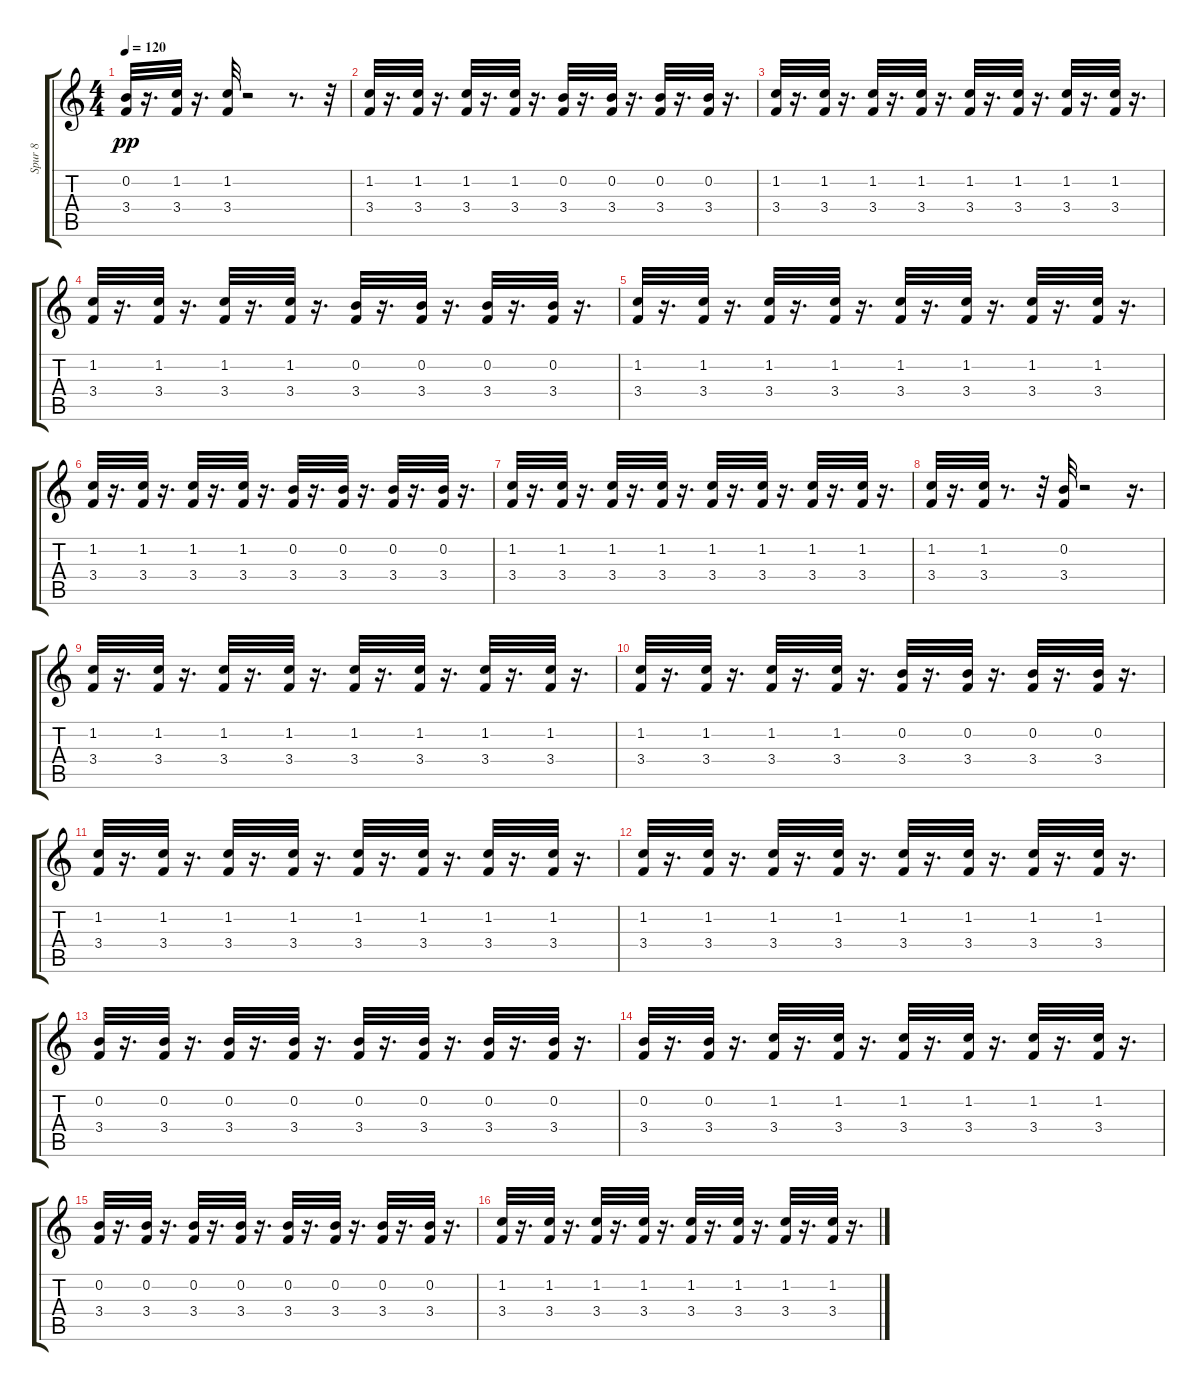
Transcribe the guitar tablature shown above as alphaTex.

\track ("Spur 8" "Spur 8") {instrument synthbass1}
\staff {score tabs}
\tuning (E4 B3 G3 D3 A2 E2) {hide}
\ts (4 4)
\tempo 120
\clef g2
\ks c
(0.2 3.4).32{dy pp} r.16{d} (1.2 3.4).32 r.16{d} (1.2 3.4).32 r.2 r.8{d} r.32 |
(1.2 3.4).32 r.16{d} (1.2 3.4).32 r.16{d} (1.2 3.4).32 r.16{d} (1.2 3.4).32 r.16{d} (0.2 3.4).32 r.16{d} (0.2 3.4).32 r.16{d} (0.2 3.4).32 r.16{d} (0.2 3.4).32 r.16{d} |
(1.2 3.4).32 r.16{d} (1.2 3.4).32 r.16{d} (1.2 3.4).32 r.16{d} (1.2 3.4).32 r.16{d} (1.2 3.4).32 r.16{d} (1.2 3.4).32 r.16{d} (1.2 3.4).32 r.16{d} (1.2 3.4).32 r.16{d} |
(1.2 3.4).32 r.16{d} (1.2 3.4).32 r.16{d} (1.2 3.4).32 r.16{d} (1.2 3.4).32 r.16{d} (0.2 3.4).32 r.16{d} (0.2 3.4).32 r.16{d} (0.2 3.4).32 r.16{d} (0.2 3.4).32 r.16{d} |
(1.2 3.4).32 r.16{d} (1.2 3.4).32 r.16{d} (1.2 3.4).32 r.16{d} (1.2 3.4).32 r.16{d} (1.2 3.4).32 r.16{d} (1.2 3.4).32 r.16{d} (1.2 3.4).32 r.16{d} (1.2 3.4).32 r.16{d} |
(1.2 3.4).32 r.16{d} (1.2 3.4).32 r.16{d} (1.2 3.4).32 r.16{d} (1.2 3.4).32 r.16{d} (0.2 3.4).32 r.16{d} (0.2 3.4).32 r.16{d} (0.2 3.4).32 r.16{d} (0.2 3.4).32 r.16{d} |
(1.2 3.4).32 r.16{d} (1.2 3.4).32 r.16{d} (1.2 3.4).32 r.16{d} (1.2 3.4).32 r.16{d} (1.2 3.4).32 r.16{d} (1.2 3.4).32 r.16{d} (1.2 3.4).32 r.16{d} (1.2 3.4).32 r.16{d} |
(1.2 3.4).32 r.16{d} (1.2 3.4).32 r.8{d} r.32 (0.2 3.4).32 r.2 r.16{d} |
(1.2 3.4).32 r.16{d} (1.2 3.4).32 r.16{d} (1.2 3.4).32 r.16{d} (1.2 3.4).32 r.16{d} (1.2 3.4).32 r.16{d} (1.2 3.4).32 r.16{d} (1.2 3.4).32 r.16{d} (1.2 3.4).32 r.16{d} |
(1.2 3.4).32 r.16{d} (1.2 3.4).32 r.16{d} (1.2 3.4).32 r.16{d} (1.2 3.4).32 r.16{d} (0.2 3.4).32 r.16{d} (0.2 3.4).32 r.16{d} (0.2 3.4).32 r.16{d} (0.2 3.4).32 r.16{d} |
(1.2 3.4).32 r.16{d} (1.2 3.4).32 r.16{d} (1.2 3.4).32 r.16{d} (1.2 3.4).32 r.16{d} (1.2 3.4).32 r.16{d} (1.2 3.4).32 r.16{d} (1.2 3.4).32 r.16{d} (1.2 3.4).32 r.16{d} |
(1.2 3.4).32 r.16{d} (1.2 3.4).32 r.16{d} (1.2 3.4).32 r.16{d} (1.2 3.4).32 r.16{d} (1.2 3.4).32 r.16{d} (1.2 3.4).32 r.16{d} (1.2 3.4).32 r.16{d} (1.2 3.4).32 r.16{d} |
(0.2 3.4).32 r.16{d} (0.2 3.4).32 r.16{d} (0.2 3.4).32 r.16{d} (0.2 3.4).32 r.16{d} (0.2 3.4).32 r.16{d} (0.2 3.4).32 r.16{d} (0.2 3.4).32 r.16{d} (0.2 3.4).32 r.16{d} |
(0.2 3.4).32 r.16{d} (0.2 3.4).32 r.16{d} (1.2 3.4).32 r.16{d} (1.2 3.4).32 r.16{d} (1.2 3.4).32 r.16{d} (1.2 3.4).32 r.16{d} (1.2 3.4).32 r.16{d} (1.2 3.4).32 r.16{d} |
(0.2 3.4).32 r.16{d} (0.2 3.4).32 r.16{d} (0.2 3.4).32 r.16{d} (0.2 3.4).32 r.16{d} (0.2 3.4).32 r.16{d} (0.2 3.4).32 r.16{d} (0.2 3.4).32 r.16{d} (0.2 3.4).32 r.16{d} |
(1.2 3.4).32 r.16{d} (1.2 3.4).32 r.16{d} (1.2 3.4).32 r.16{d} (1.2 3.4).32 r.16{d} (1.2 3.4).32 r.16{d} (1.2 3.4).32 r.16{d} (1.2 3.4).32 r.16{d} (1.2 3.4).32 r.16{d}
